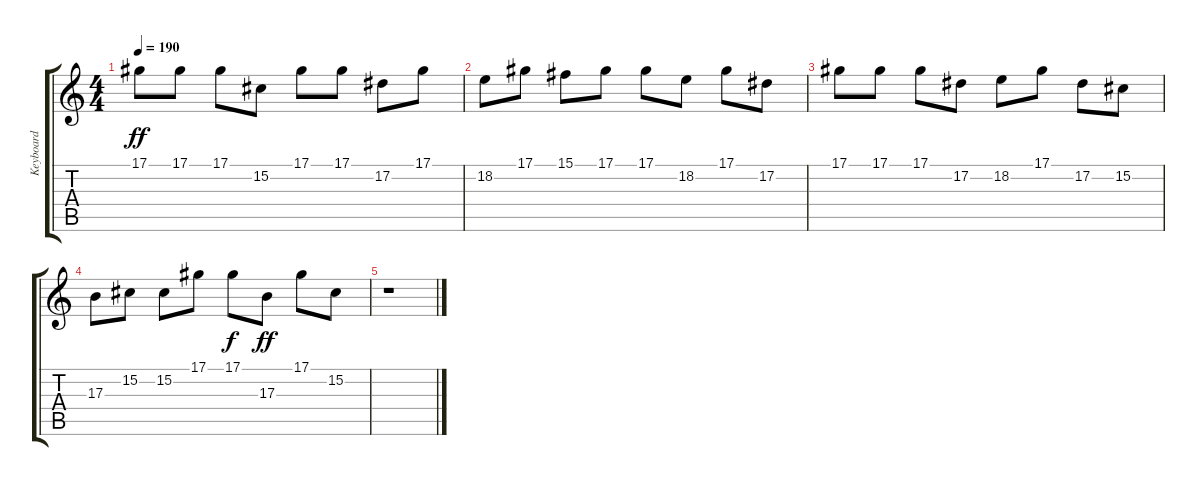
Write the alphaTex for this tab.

\track ("Keyboard" "Keyboard") {instrument pizzicatostrings}
\staff {score tabs}
\tuning (Eb4 Bb3 Gb3 Db3 Ab2 Db2) {hide}
\ts (4 4)
\tempo 190
\clef g2
\ks c
17.1.8{dy ff} 17.1.8 17.1.8 15.2.8 17.1.8 17.1.8 17.2.8 17.1.8 |
18.2.8 17.1.8 15.1.8 17.1.8 17.1.8 18.2.8 17.1.8 17.2.8 |
17.1.8 17.1.8 17.1.8 17.2.8 18.2.8 17.1.8 17.2.8 15.2.8 |
17.3.8 15.2.8 15.2.8 17.1.8 17.1.8{dy f} 17.3.8{dy ff} 17.1.8 15.2.8 |
r.1
